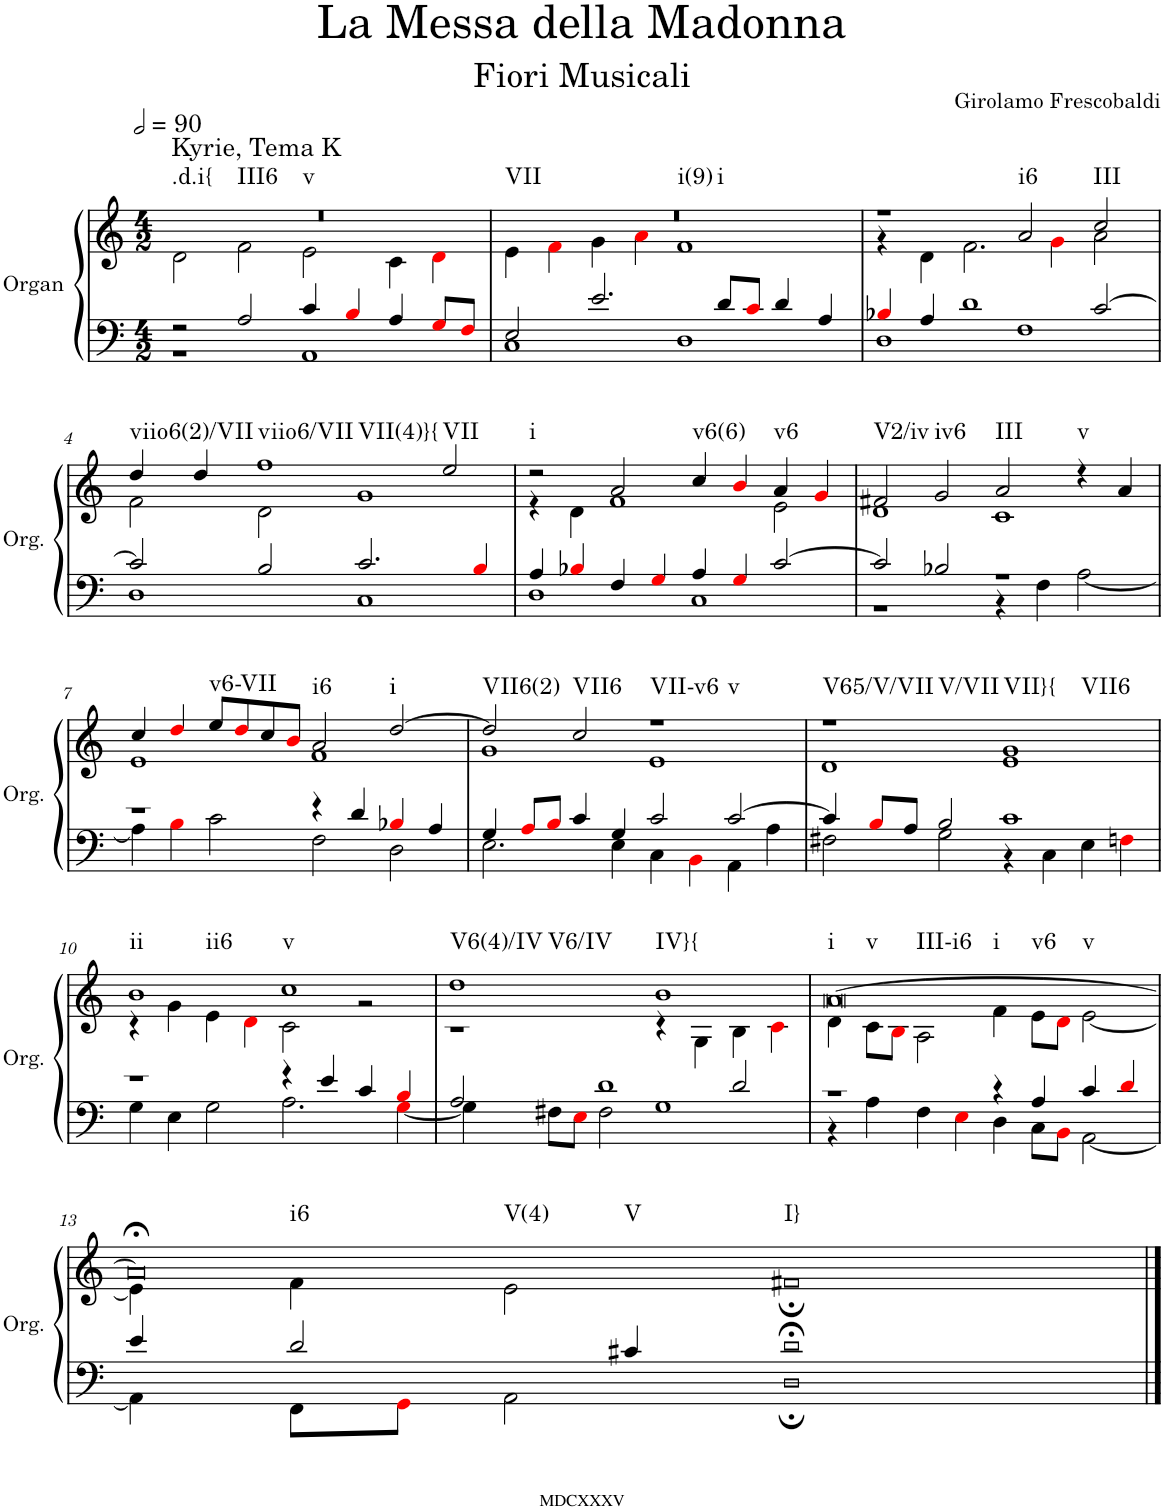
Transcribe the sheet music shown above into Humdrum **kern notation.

**kern	**kern	**harte	**kern
*part2	*part2	*part2	*part1
*staff3	*staff2	*	*staff1
*I"Organ	*	*	*I"Voice
*I'Org.	*	*	*I'Vo.
*clefF4	*clefG2	*	*clefGv2
*k[]	*k[]	*	*k[]
*M4/2	*M4/2	*	*M4/2
*MM180	*MM180	*	*MM180
=1	=1	=1	=1
*^	*^	*	*
!	!	!LO:TX:a:t=Kyrie, Tema K	!	!LO:H:n=1:kt=.d.i{	!
!	!	!	!	!LO:H:n=2:kt=III6	!
!	!	!	!	!LO:H:n=3:kt=v	!
2r	1r	0r	2d\	N N N	0r
2A/	.	.	2f\	.	.
4c/	1AA	.	2e\	.	.
4Bi/	.	.	.	.	.
4A/	.	.	4c\	.	.
8Gi/L	.	.	4di\	.	.
8Fi/J	.	.	.	.	.
=2	=2	=2	=2	=2	=2
!	!	!	!	!LO:H:n=1:kt=VII	!
!	!	!	!	!LO:H:n=2:kt=i(9)	!
!	!	!	!	!LO:H:n=3:kt=i	!
2E/	1C	0r	4e\	N N N	0r
.	.	.	4fi\	.	.
2.e/	.	.	4g\	.	.
.	.	.	4ai\	.	.
.	1D	.	1f	.	.
8d/L	.	.	.	.	.
8ci/J	.	.	.	.	.
4d/	.	.	.	.	.
4A/	.	.	.	.	.
=3	=3	=3	=3	=3	=3
4B-Xi/	1D	1r	4r	.	0r
4A/	.	.	4d\	.	.
1d	.	.	2.f\	.	.
!	!	!	!	!LO:H:kt=i6	!
.	1F	2a/	.	N	.
.	.	.	4gi\	.	.
!	!	!	!	!LO:H:kt=III	!
[2c/	.	2cc/	2a\	N	.
!!LO:LB:g=z
=4	=4	=4	=4	=4	=4
!	!	!	!	!LO:H:kt=viio6(2)/VII	!
2c/]	1D	4dd/	2f\	N	0r
.	.	4dd/	.	.	.
!	!	!	!	!LO:H:n=1:kt=viio6/VII	!
!	!	!	!	!LO:H:n=2:kt=VII(4)}{	!
2B/	.	1ff	2d\	N N	.
2.c/	1C	.	1g	.	.
!	!	!	!	!LO:H:kt=VII	!
.	.	2ee/	.	N	.
4Bi/	.	.	.	.	.
=5	=5	=5	=5	=5	=5
!	!	!	!	!LO:H:kt=i	!
4A/	1D	2r	4r	N	0r
4B-Xi/	.	.	4d\	.	.
4F/	.	2a/	1f	.	.
4Gi/	.	.	.	.	.
!	!	!	!	!LO:H:kt=v6(6)	!
4A/	1C	4cc/	.	N	.
4Gi/	.	4bi/	.	.	.
!	!	!	!	!LO:H:kt=v6	!
[2c/	.	4a/	2e\	N	.
.	.	4gi/	.	.	.
=6	=6	=6	=6	=6	=6
!	!	!	!	!LO:H:kt=V2/iv	!
2c/]	1r	2f#X/	1d	N	0r
!	!	!	!	!LO:H:kt=iv6	!
2B-X/	.	2g/	.	N	.
!	!	!	!	!LO:H:kt=III	!
1r	4r	2a/	1c	N	.
.	4F\	.	.	.	.
!	!	!	!	!LO:H:kt=v	!
.	[2A\	4r	.	N	.
.	.	4a/	.	.	.
!!LO:LB:g=z
=7	=7	=7	=7	=7	=7
1r	4A\]	4cc/	1e	.	0r
.	4Bi\	4ddi/	.	.	.
!	!	!	!	!LO:H:kt=v6-VII	!
.	2c\	8ee/L	.	N	.
.	.	8ddi/	.	.	.
.	.	8cc/	.	.	.
.	.	8bi/J	.	.	.
!	!	!	!	!LO:H:kt=i6	!
4r	2F\	2a/	1f	N	.
4d/	.	.	.	.	.
!	!	!	!	!LO:H:kt=i	!
4B-Xi/	2D\	[2dd/	.	N	.
4A/	.	.	.	.	.
=8	=8	=8	=8	=8	=8
!	!	!	!	!LO:H:kt=VII6(2)	!
4G/	2.E\	2dd/]	1g	N	0r
8Ai/L	.	.	.	.	.
8Bi/J	.	.	.	.	.
!	!	!	!	!LO:H:kt=VII6	!
4c/	.	2cc/	.	N	.
4G/	4E\	.	.	.	.
!	!	!	!	!LO:H:n=1:kt=VII-v6	!
!	!	!	!	!LO:H:n=2:kt=v	!
2c/	4C\	1r	1e	N N	.
.	4BBi\	.	.	.	.
[2c/	4AA\	.	.	.	.
.	4A\	.	.	.	.
=9	=9	=9	=9	=9	=9
!	!	!	!	!LO:H:n=1:kt=V65/V/VII	!
!	!	!	!	!LO:H:n=2:kt=V/VII	!
4c/]	2F#X\	1r	1d	N N	0r
8Bi/L	.	.	.	.	.
8A/J	.	.	.	.	.
2B/	2G\	.	.	.	.
!	!	!	!	!LO:H:n=1:kt=VII}{	!
!	!	!	!	!LO:H:n=2:kt=VII6	!
1c	4r	1g	1e	N N	.
.	4C\	.	.	.	.
.	4E\	.	.	.	.
.	4Fni\	.	.	.	.
!!LO:LB:g=z
=10	=10	=10	=10	=10	=10
!	!	!	!	!LO:H:n=1:kt=ii	!
!	!	!	!	!LO:H:n=2:kt=ii6	!
1r	4G\	1b	4r	N N	0r
.	4E\	.	4g\	.	.
.	2G\	.	4e\	.	.
.	.	.	4di\	.	.
!	!	!	!	!LO:H:kt=v	!
4r	2.A\	1cc	2c\	N	.
4e/	.	.	.	.	.
4c/	.	.	2r	.	.
4Bi/	[4Gi\	.	.	.	.
=11	=11	=11	=11	=11	=11
!	!	!	!	!LO:H:n=1:kt=V6(4)/IV	!
!	!	!	!	!LO:H:n=2:kt=V6/IV	!
2A/	4G\]	1dd	1r	N N	0r
.	8F#X\L	.	.	.	.
.	8Ei\J	.	.	.	.
1d	2F#\	.	.	.	.
!	!	!	!	!LO:H:kt=IV}{	!
.	1G	1b	4r	N	.
.	.	.	4G\	.	.
2d/	.	.	4B\	.	.
.	.	.	4ci\	.	.
=12	=12	=12	=12	=12	=12
!	!	!	!	!LO:H:n=1:kt=i	!
!	!	!	!	!LO:H:n=2:kt=v	!
!	!	!	!	!LO:H:n=3:kt=III-i6	!
!	!	!	!	!LO:H:n=4:kt=i	!
!	!	!	!	!LO:H:n=5:kt=v6	!
!	!	!	!	!LO:H:n=6:kt=v	!
1r	4r	[0a	4d\	N N N N N N	0r
.	4A\	.	8c\L	.	.
.	.	.	8Bi\J	.	.
.	4F\	.	2A\	.	.
.	4Ei\	.	.	.	.
4r	4D\	.	4f\	.	.
4A/	8C\L	.	8e\L	.	.
.	8BBi\J	.	8di\J	.	.
4c/	[2AA\	.	[2e\	.	.
4di/	.	.	.	.	.
!!LO:LB:g=z
=13	=13	=13	=13	=13	=13
!	!	!	!	!LO:H:n=1:kt=i6	!
!	!	!	!	!LO:H:n=2:kt=V(4)	!
!	!	!	!	!LO:H:n=3:kt=V	!
!	!	!	!	!LO:H:n=4:kt=I}	!
4e/	4AA\]	0a;<]	4e\]	N N N N	0r;<
2d/	8FF\L	.	4f\	.	.
.	8GGi\J	.	.	.	.
.	2AA\	.	2e\	.	.
4c#X/	.	.	.	.	.
1d;<	1D;	.	1f#X;	.	.
*v	*v	*	*	*	*
*	*v	*v	*	*
==	==	==	==
*-	*-	*-	*-
